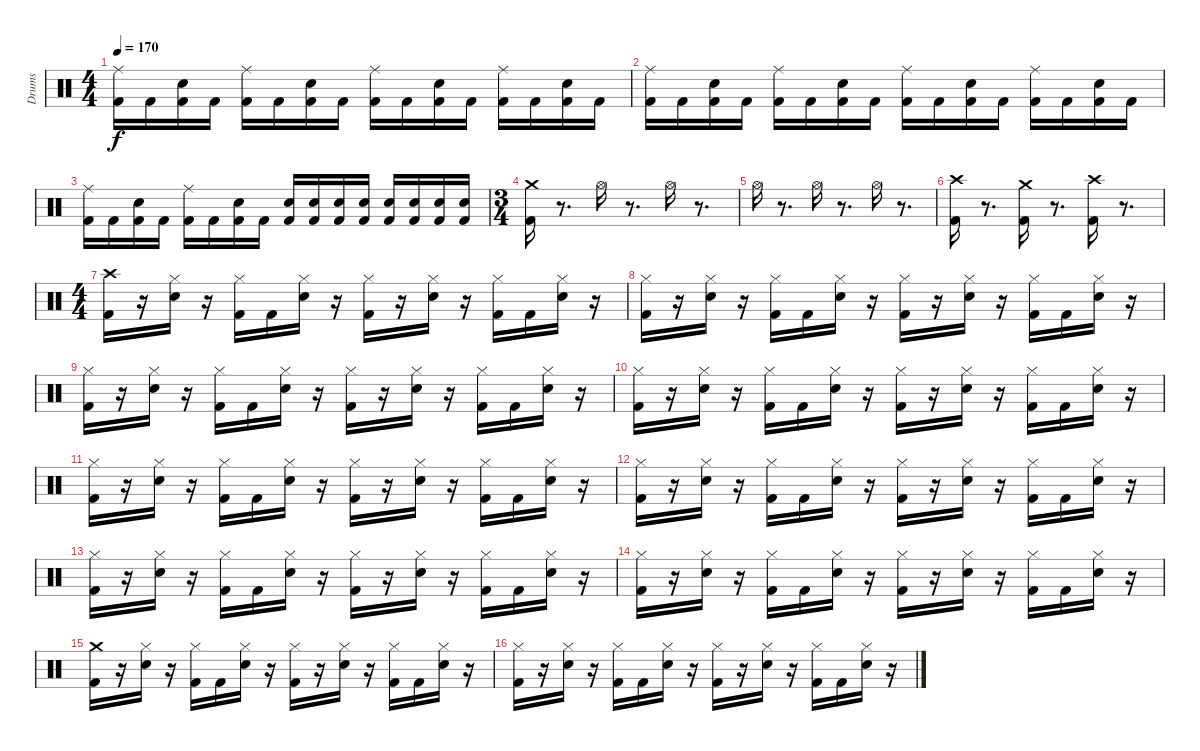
\track ("Drums" "Drums") {instrument percussion}
\staff {score}
\articulation defaults
\ts (4 4)
\tempo 170
\clef neutral
\ks c
("Kick (hit) 2" "Ride (middle)").16{dy f} "Kick (hit) 2".16 ("Kick (hit) 2" "Electric Snare (hit)").16 "Kick (hit) 2".16 ("Kick (hit) 2" "Ride (middle)").16 "Kick (hit) 2".16 ("Kick (hit) 2" "Electric Snare (hit)").16 "Kick (hit) 2".16 ("Kick (hit) 2" "Ride (middle)").16 "Kick (hit) 2".16 ("Kick (hit) 2" "Electric Snare (hit)").16 "Kick (hit) 2".16 ("Kick (hit) 2" "Ride (middle)").16 "Kick (hit) 2".16 ("Kick (hit) 2" "Electric Snare (hit)").16 "Kick (hit) 2".16 |
("Kick (hit) 2" "Ride (middle)").16 "Kick (hit) 2".16 ("Kick (hit) 2" "Electric Snare (hit)").16 "Kick (hit) 2".16 ("Kick (hit) 2" "Ride (middle)").16 "Kick (hit) 2".16 ("Kick (hit) 2" "Electric Snare (hit)").16 "Kick (hit) 2".16 ("Kick (hit) 2" "Ride (middle)").16 "Kick (hit) 2".16 ("Kick (hit) 2" "Electric Snare (hit)").16 "Kick (hit) 2".16 ("Kick (hit) 2" "Ride (middle)").16 "Kick (hit) 2".16 ("Kick (hit) 2" "Electric Snare (hit)").16 "Kick (hit) 2".16 |
("Kick (hit) 2" "Ride (middle)").16 "Kick (hit) 2".16 ("Kick (hit) 2" "Electric Snare (hit)").16 "Kick (hit) 2".16 ("Kick (hit) 2" "Ride (middle)").16 "Kick (hit) 2".16 ("Kick (hit) 2" "Electric Snare (hit)").16 "Kick (hit) 2".16 ("Kick (hit) 2" "Electric Snare (hit)").16 ("Kick (hit) 2" "Electric Snare (hit)").16 ("Kick (hit) 2" "Electric Snare (hit)").16 ("Kick (hit) 2" "Electric Snare (hit)").16 ("Kick (hit) 2" "Electric Snare (hit)").16 ("Kick (hit) 2" "Electric Snare (hit)").16 ("Kick (hit) 2" "Electric Snare (hit)").16 ("Kick (hit) 2" "Electric Snare (hit)").16 |
\ts (3 4)
("Kick (hit) 2" "Crash medium (hit)").16 r.8{d} "Hi-Hat (open)".16 r.8{d} "Hi-Hat (open)".16 r.8{d} |
"Hi-Hat (open)".16 r.8{d} "Hi-Hat (open)".16 r.8{d} "Hi-Hat (open)".16 r.8{d} |
("Kick (hit) 2" "Crash high (hit)").16 r.8{d} ("Kick (hit) 2" "Crash medium (hit)").16 r.8{d} ("Kick (hit) 2" "Crash high (hit)").16 r.8{d} |
\ts (4 4)
("Kick (hit) 2" "Crash high (hit)").16 r.16 ("Electric Snare (hit)" "Hi-Hat (closed)").16 r.16 ("Kick (hit) 2" "Hi-Hat (closed)").16 "Kick (hit) 2".16 ("Electric Snare (hit)" "Hi-Hat (closed)").16 r.16 ("Kick (hit) 2" "Hi-Hat (closed)").16 r.16 ("Electric Snare (hit)" "Hi-Hat (closed)").16 r.16 ("Kick (hit) 2" "Hi-Hat (closed)").16 "Kick (hit) 2".16 ("Electric Snare (hit)" "Hi-Hat (closed)").16 r.16 |
("Kick (hit) 2" "Hi-Hat (closed)").16 r.16 ("Electric Snare (hit)" "Hi-Hat (closed)").16 r.16 ("Kick (hit) 2" "Hi-Hat (closed)").16 "Kick (hit) 2".16 ("Electric Snare (hit)" "Hi-Hat (closed)").16 r.16 ("Kick (hit) 2" "Hi-Hat (closed)").16 r.16 ("Electric Snare (hit)" "Hi-Hat (closed)").16 r.16 ("Kick (hit) 2" "Hi-Hat (closed)").16 "Kick (hit) 2".16 ("Electric Snare (hit)" "Hi-Hat (closed)").16 r.16 |
("Kick (hit) 2" "Hi-Hat (closed)").16 r.16 ("Electric Snare (hit)" "Hi-Hat (closed)").16 r.16 ("Kick (hit) 2" "Hi-Hat (closed)").16 "Kick (hit) 2".16 ("Electric Snare (hit)" "Hi-Hat (closed)").16 r.16 ("Kick (hit) 2" "Hi-Hat (closed)").16 r.16 ("Electric Snare (hit)" "Hi-Hat (closed)").16 r.16 ("Kick (hit) 2" "Hi-Hat (closed)").16 "Kick (hit) 2".16 ("Electric Snare (hit)" "Hi-Hat (closed)").16 r.16 |
("Kick (hit) 2" "Hi-Hat (closed)").16 r.16 ("Electric Snare (hit)" "Hi-Hat (closed)").16 r.16 ("Kick (hit) 2" "Hi-Hat (closed)").16 "Kick (hit) 2".16 ("Electric Snare (hit)" "Hi-Hat (closed)").16 r.16 ("Kick (hit) 2" "Hi-Hat (closed)").16 r.16 ("Electric Snare (hit)" "Hi-Hat (closed)").16 r.16 ("Kick (hit) 2" "Hi-Hat (closed)").16 "Kick (hit) 2".16 ("Electric Snare (hit)" "Hi-Hat (closed)").16 r.16 |
("Kick (hit) 2" "Hi-Hat (closed)").16 r.16 ("Electric Snare (hit)" "Hi-Hat (closed)").16 r.16 ("Kick (hit) 2" "Hi-Hat (closed)").16 "Kick (hit) 2".16 ("Electric Snare (hit)" "Hi-Hat (closed)").16 r.16 ("Kick (hit) 2" "Hi-Hat (closed)").16 r.16 ("Electric Snare (hit)" "Hi-Hat (closed)").16 r.16 ("Kick (hit) 2" "Hi-Hat (closed)").16 "Kick (hit) 2".16 ("Electric Snare (hit)" "Hi-Hat (closed)").16 r.16 |
("Kick (hit) 2" "Hi-Hat (closed)").16 r.16 ("Electric Snare (hit)" "Hi-Hat (closed)").16 r.16 ("Kick (hit) 2" "Hi-Hat (closed)").16 "Kick (hit) 2".16 ("Electric Snare (hit)" "Hi-Hat (closed)").16 r.16 ("Kick (hit) 2" "Hi-Hat (closed)").16 r.16 ("Electric Snare (hit)" "Hi-Hat (closed)").16 r.16 ("Kick (hit) 2" "Hi-Hat (closed)").16 "Kick (hit) 2".16 ("Electric Snare (hit)" "Hi-Hat (closed)").16 r.16 |
("Kick (hit) 2" "Hi-Hat (closed)").16 r.16 ("Electric Snare (hit)" "Hi-Hat (closed)").16 r.16 ("Kick (hit) 2" "Hi-Hat (closed)").16 "Kick (hit) 2".16 ("Electric Snare (hit)" "Hi-Hat (closed)").16 r.16 ("Kick (hit) 2" "Hi-Hat (closed)").16 r.16 ("Electric Snare (hit)" "Hi-Hat (closed)").16 r.16 ("Kick (hit) 2" "Hi-Hat (closed)").16 "Kick (hit) 2".16 ("Electric Snare (hit)" "Hi-Hat (closed)").16 r.16 |
("Kick (hit) 2" "Hi-Hat (closed)").16 r.16 ("Electric Snare (hit)" "Hi-Hat (closed)").16 r.16 ("Kick (hit) 2" "Hi-Hat (closed)").16 "Kick (hit) 2".16 ("Electric Snare (hit)" "Hi-Hat (closed)").16 r.16 ("Kick (hit) 2" "Hi-Hat (closed)").16 r.16 ("Electric Snare (hit)" "Hi-Hat (closed)").16 r.16 ("Kick (hit) 2" "Hi-Hat (closed)").16 "Kick (hit) 2".16 ("Electric Snare (hit)" "Hi-Hat (closed)").16 r.16 |
("Kick (hit) 2" "Crash medium (hit)").16 r.16 ("Electric Snare (hit)" "Hi-Hat (closed)").16 r.16 ("Kick (hit) 2" "Hi-Hat (closed)").16 "Kick (hit) 2".16 ("Electric Snare (hit)" "Hi-Hat (closed)").16 r.16 ("Kick (hit) 2" "Hi-Hat (closed)").16 r.16 ("Electric Snare (hit)" "Hi-Hat (closed)").16 r.16 ("Kick (hit) 2" "Hi-Hat (closed)").16 "Kick (hit) 2".16 ("Electric Snare (hit)" "Hi-Hat (closed)").16 r.16 |
("Kick (hit) 2" "Hi-Hat (closed)").16 r.16 ("Electric Snare (hit)" "Hi-Hat (closed)").16 r.16 ("Kick (hit) 2" "Hi-Hat (closed)").16 "Kick (hit) 2".16 ("Electric Snare (hit)" "Hi-Hat (closed)").16 r.16 ("Kick (hit) 2" "Hi-Hat (closed)").16 r.16 ("Electric Snare (hit)" "Hi-Hat (closed)").16 r.16 ("Kick (hit) 2" "Hi-Hat (closed)").16 "Kick (hit) 2".16 ("Electric Snare (hit)" "Hi-Hat (closed)").16 r.16
